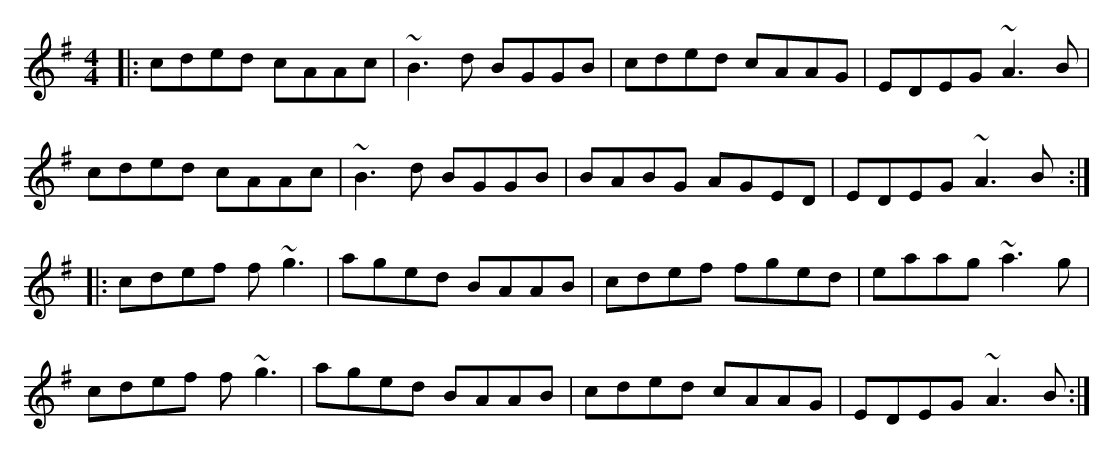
X:1
M:4/4
K:Ador
|:cded cAAc|~B3 d BGGB|cded cAAG|EDEG ~A3 B|
cded cAAc|~B3 d BGGB|BABG AGED|EDEG ~A3 B:|
|:cdef f ~g3|aged BAAB|cdef fged|eaag ~a3 g|
cdef f ~g3|aged BAAB|cded cAAG|EDEG ~A3 B:|
